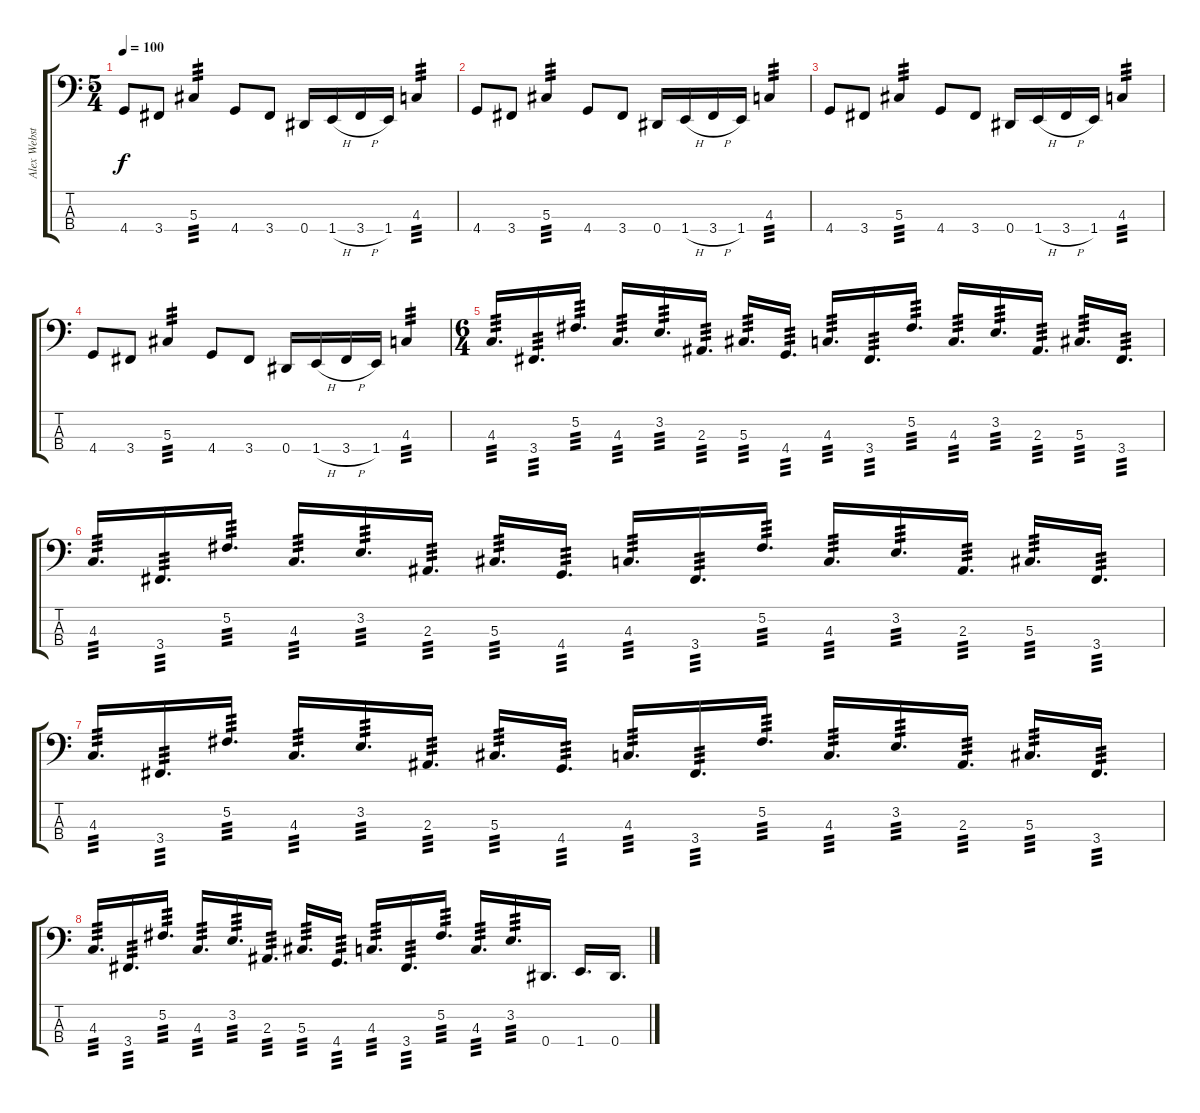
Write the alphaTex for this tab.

\track ("Alex Webster" "Alex Webst") {instrument electricbassfinger}
\staff {score tabs}
\tuning (Gb2 Db2 Ab1 Eb1) {hide}
\ts (5 4)
\tempo 100
\clef f4
\ks c
4.4.8{dy f} 3.4.8 5.3.4{tp 3} 4.4.8 3.4.8 0.4.16 1.4{h}.16 3.4{h}.16 1.4.16 4.3.4{tp 3} |
4.4.8 3.4.8 5.3.4{tp 3} 4.4.8 3.4.8 0.4.16 1.4{h}.16 3.4{h}.16 1.4.16 4.3.4{tp 3} |
4.4.8 3.4.8 5.3.4{tp 3} 4.4.8 3.4.8 0.4.16 1.4{h}.16 3.4{h}.16 1.4.16 4.3.4{tp 3} |
4.4.8 3.4.8 5.3.4{tp 3} 4.4.8 3.4.8 0.4.16 1.4{h}.16 3.4{h}.16 1.4.16 4.3.4{tp 3} |
\ts (6 4)
4.3.16{d tp 3} 3.4.16{d tp 3} 5.2.16{d tp 3} 4.3.16{d tp 3} 3.2.16{d tp 3} 2.3.16{d tp 3} 5.3.16{d tp 3} 4.4.16{d tp 3} 4.3.16{d tp 3} 3.4.16{d tp 3} 5.2.16{d tp 3} 4.3.16{d tp 3} 3.2.16{d tp 3} 2.3.16{d tp 3} 5.3.16{d tp 3} 3.4.16{d tp 3} |
4.3.16{d tp 3} 3.4.16{d tp 3} 5.2.16{d tp 3} 4.3.16{d tp 3} 3.2.16{d tp 3} 2.3.16{d tp 3} 5.3.16{d tp 3} 4.4.16{d tp 3} 4.3.16{d tp 3} 3.4.16{d tp 3} 5.2.16{d tp 3} 4.3.16{d tp 3} 3.2.16{d tp 3} 2.3.16{d tp 3} 5.3.16{d tp 3} 3.4.16{d tp 3} |
4.3.16{d tp 3} 3.4.16{d tp 3} 5.2.16{d tp 3} 4.3.16{d tp 3} 3.2.16{d tp 3} 2.3.16{d tp 3} 5.3.16{d tp 3} 4.4.16{d tp 3} 4.3.16{d tp 3} 3.4.16{d tp 3} 5.2.16{d tp 3} 4.3.16{d tp 3} 3.2.16{d tp 3} 2.3.16{d tp 3} 5.3.16{d tp 3} 3.4.16{d tp 3} |
4.3.16{d tp 3} 3.4.16{d tp 3} 5.2.16{d tp 3} 4.3.16{d tp 3} 3.2.16{d tp 3} 2.3.16{d tp 3} 5.3.16{d tp 3} 4.4.16{d tp 3} 4.3.16{d tp 3} 3.4.16{d tp 3} 5.2.16{d tp 3} 4.3.16{d tp 3} 3.2.16{d tp 3} 0.4.16{d} 1.4.16{d} 0.4.16{d}
